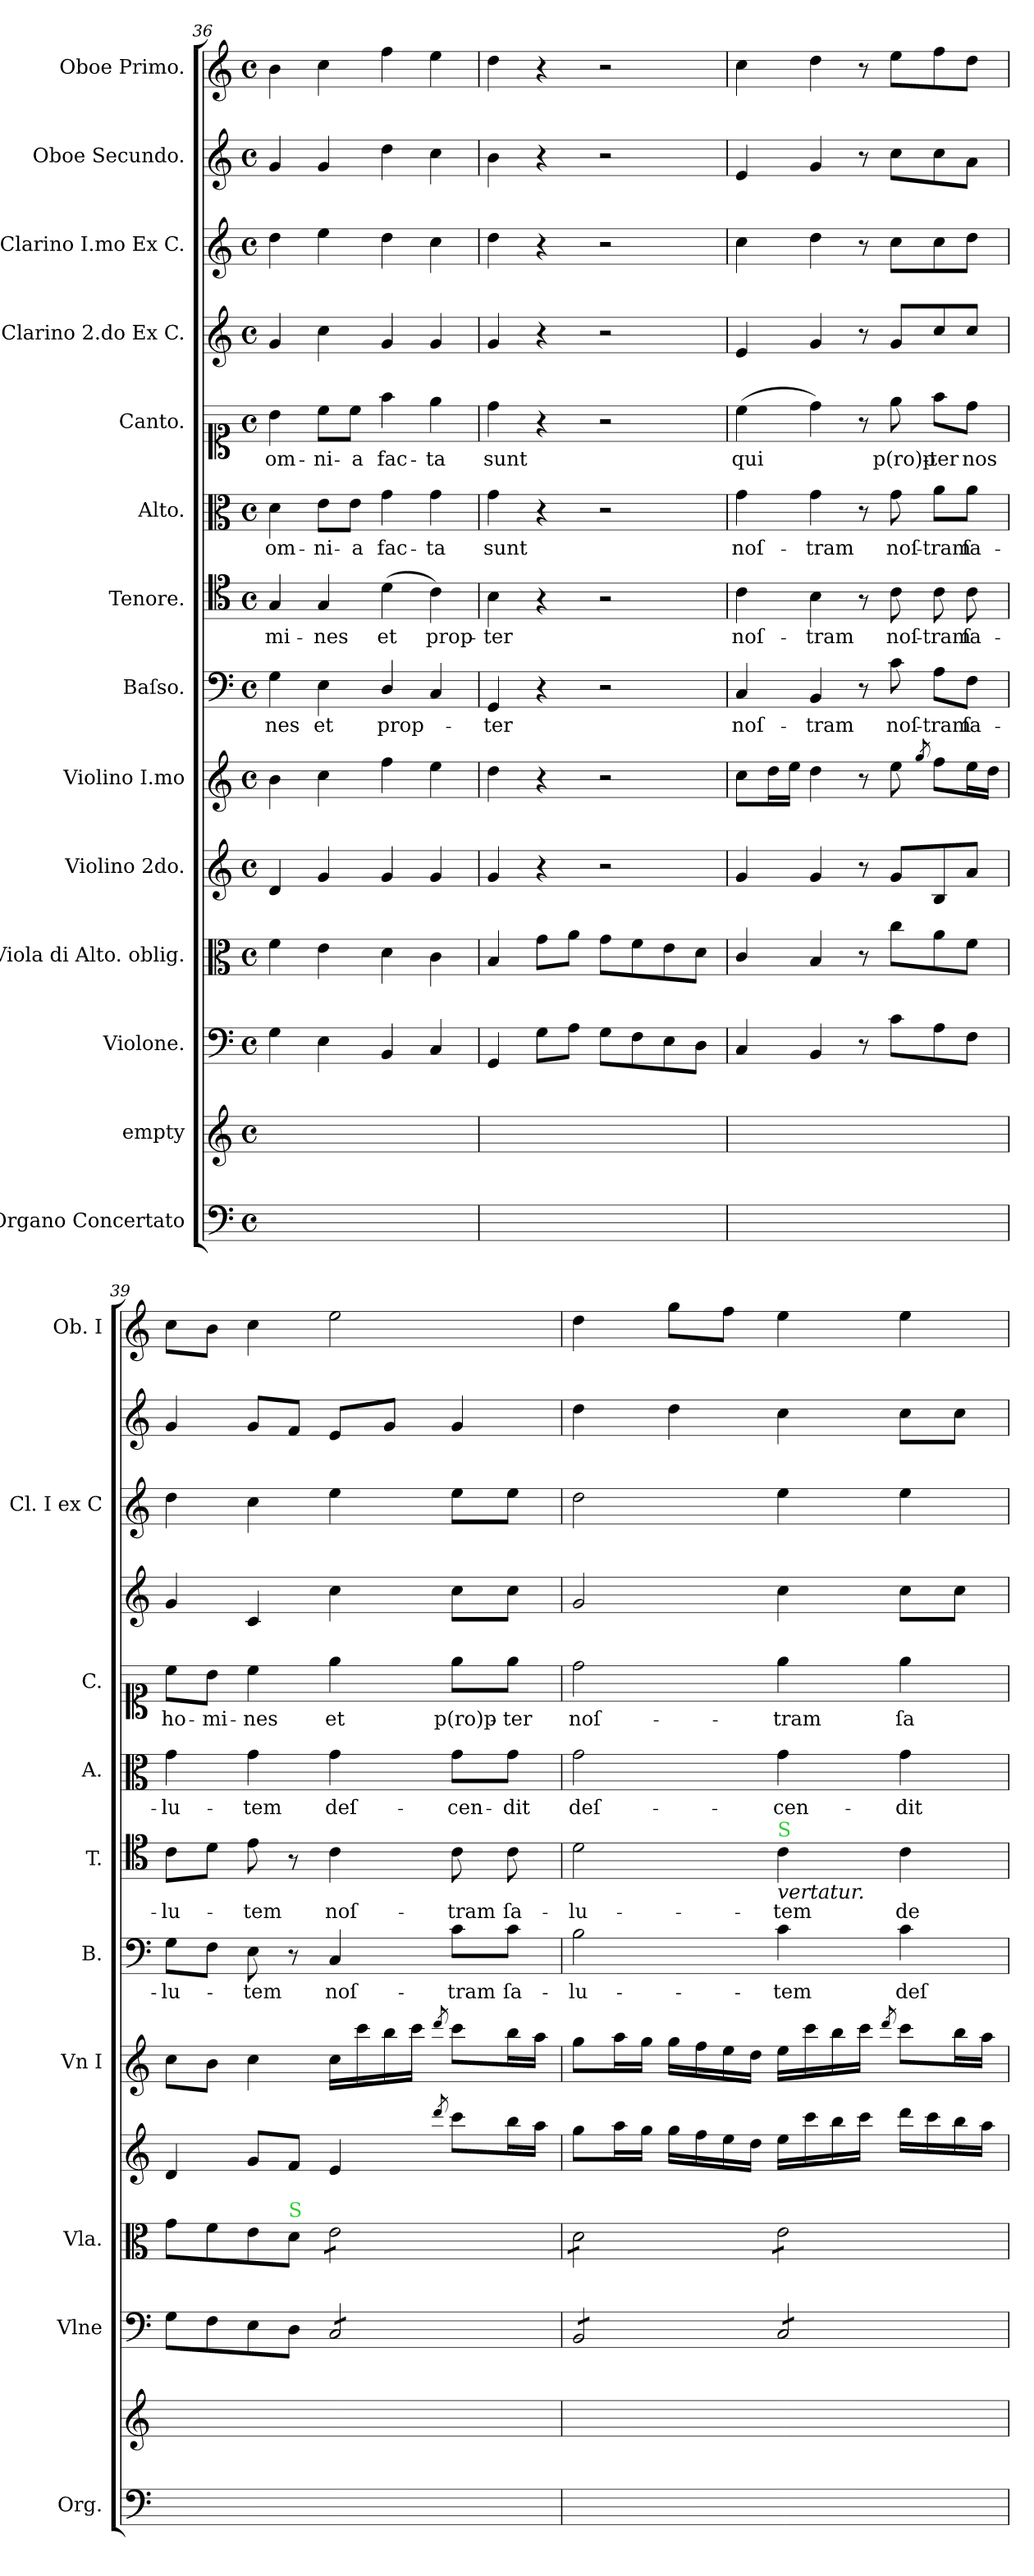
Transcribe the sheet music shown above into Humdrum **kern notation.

**kern	**kern	**kern	**kern	**kern	**kern	**kern	**text	**kern	**text	**kern	**text	**kern	**text	**kern	**kern	**kern	**kern
*part14	*part13	*part12	*part11	*part10	*part9	*part8	*part8	*part7	*part7	*part6	*part6	*part5	*part5	*part4	*part3	*part2	*part1
*staff14	*staff13	*staff12	*staff11	*staff10	*staff9	*staff8	*staff8	*staff7	*staff7	*staff6	*staff6	*staff5	*staff5	*staff4	*staff3	*staff2	*staff1
*I"Organo Concertato	*I"empty	*I"Violone.	*I"Viola di Alto. oblig.	*I"Violino 2do.	*I"Violino I.mo	*I"Baſso.	*	*I"Tenore.	*	*I"Alto.	*	*I"Canto.	*	*I"Clarino 2.do Ex C.	*I"Clarino I.mo Ex C.	*I"Oboe Secundo.	*I"Oboe Primo.
*I'Org.	*	*I'Vlne	*I'Vla.	*	*I'Vn I	*I'B.	*	*I'T.	*	*I'A.	*	*I'C.	*	*	*I'Cl. I ex C	*	*I'Ob. I
*clefF4	*clefG2	*clefF4	*clefC3	*clefG2	*clefG2	*clefF4	*	*clefC4	*	*clefC3	*	*clefC1	*	*clefG2	*clefG2	*clefG2	*clefG2
*k[]	*k[]	*k[]	*k[]	*k[]	*k[]	*k[]	*	*k[]	*	*k[]	*	*k[]	*	*k[]	*k[]	*k[]	*k[]
*C:	*C:	*C:	*C:	*C:	*C:	*C:	*	*C:	*	*C:	*	*C:	*	*C:	*C:	*C:	*C:
*M4/4	*M4/4	*M4/4	*M4/4	*M4/4	*M4/4	*M4/4	*	*M4/4	*	*M4/4	*	*M4/4	*	*M4/4	*M4/4	*M4/4	*M4/4
*met(c)	*met(c)	*met(c)	*met(c)	*met(c)	*met(c)	*met(c)	*	*met(c)	*	*met(c)	*	*met(c)	*	*met(c)	*met(c)	*met(c)	*met(c)
=36	=36	=36	=36	=36	=36	=36	=36	=36	=36	=36	=36	=36	=36	=36	=36	=36	=36
1ryy	1ryy	4G\	4f\	4d/	4b\	4G\	-nes	4G/	-mi-	4d\	om-	4b\	om-	4g/	4dd\	4g/	4b\
.	.	4E\	4e\	4g/	4cc\	4E\	et	4G/	-nes	8e\L	-ni-	8cc\L	-ni-	4cc\	4ee\	4g/	4cc\
.	.	.	.	.	.	.	.	.	.	8e\J	-a	8cc\J	-a	.	.	.	.
.	.	4BB/	4d\	4g/	4ff\	4D/	prop-	(4d\	et	4g\	fac-	4ff\	fac-	4g/	4dd\	4dd\	4ff\
.	.	4C/	4c\	4g/	4ee\	4C/	.	4c\)	prop-	4g\	-ta	4ee\	-ta	4g/	4cc\	4cc\	4ee\
=37	=37	=37	=37	=37	=37	=37	=37	=37	=37	=37	=37	=37	=37	=37	=37	=37	=37
1ryy	1ryy	4GG/	4B/	4g/	4dd\	4GG/	-ter	4B\	-ter	4g\	sunt	4dd\	sunt	4g/	4dd\	4b\	4dd\
.	.	8G\L	8g\L	4r	4r	4r	.	4r	.	4r	.	4r	.	4r	4r	4r	4r
.	.	8A\J	8a\J	.	.	.	.	.	.	.	.	.	.	.	.	.	.
.	.	8G\L	8g\L	2r	2r	2r	.	2r	.	2r	.	2r	.	2r	2r	2r	2r
.	.	8F\	8f\	.	.	.	.	.	.	.	.	.	.	.	.	.	.
.	.	8E\	8e\	.	.	.	.	.	.	.	.	.	.	.	.	.	.
.	.	8D\J	8d\J	.	.	.	.	.	.	.	.	.	.	.	.	.	.
=38	=38	=38	=38	=38	=38	=38	=38	=38	=38	=38	=38	=38	=38	=38	=38	=38	=38
1ryy	1ryy	4C/	4c/	4g/	8cc\L	4C/	noſ-	4c\	noſ-	4g\	noſ-	(4cc\	qui	4e/	4cc\	4e/	4cc\
.	.	.	.	.	16dd\L	.	.	.	.	.	.	.	.	.	.	.	.
.	.	.	.	.	16ee\JJ	.	.	.	.	.	.	.	.	.	.	.	.
.	.	4BB/	4B/	4g/	4dd\	4BB/	-tram	4B\	-tram	4g\	-tram	4dd\)	.	4g/	4dd\	4g/	4dd\
.	.	8r	8r	8r	8r	8r	.	8r	.	8r	.	8r	.	8r	8r	8r	8r
!	!	!	!	!	!	!	!LO:LY:i	!	!LO:LY:i	!	!LO:LY:i	!	!	!	!	!	!
.	.	8c\L	8cc\L	8g/L	8ee\	8c\	noſ-	8c\	noſ-	8g\	noſ-	8ee\	p(ro)p-	8g/L	8cc\L	8cc\L	8ee\L
.	.	.	.	.	8qgg/	.	.	.	.	.	.	.	.	.	.	.	.
!	!	!	!	!	!	!	!LO:LY:i	!	!LO:LY:i	!	!LO:LY:i	!	!	!	!	!	!
.	.	8A\	8a\	8B/	8ff\L	8A\L	-tram	8c\	-tram	8a\L	-tram	8ff\L	-ter	8cc/	8cc\	8cc\	8ff\
.	.	8F\J	8f\J	8a/J	16ee\L	8F\J	ſa-	8c\	ſa-	8a\J	ſa-	8dd\J	nos	8cc/J	8dd\J	8a\J	8dd\J
.	.	.	.	.	16dd\JJ	.	.	.	.	.	.	.	.	.	.	.	.
=39	=39	=39	=39	=39	=39	=39	=39	=39	=39	=39	=39	=39	=39	=39	=39	=39	=39
1ryy	1ryy	8G\L	8g\L	4d/	8cc\L	8G\L	-lu-	8c\L	-lu-	4g\	-lu-	8cc\L	ho-	4g/	4dd\	4g/	8cc\L
.	.	8F\	8f\	.	8b\J	8F\J	.	8d\J	.	.	.	8b\J	-mi-	.	.	.	8b\J
.	.	8E\	8e\	8g/L	4cc\	8E\	-tem	8e\	-tem	4g\	-tem	4cc\	-nes	4c/	4cc\	8g/L	4cc\
!	!	!	!LO:TX:a:color=limegreen:t=S	!	!	!	!	!	!	!	!	!	!	!	!	!	!
.	.	8D\J	8d\J	8f/J	.	8r	.	8r	.	.	.	.	.	.	.	8f/J	.
!	!	!	!	!	!	!	!LO:LY:i	!	!	!	!	!	!	!	!	!	!
*	*	*tremolo	*	*	*	*	*	*	*	*	*	*	*	*	*	*	*
*	*	*	*tremolo	*	*	*	*	*	*	*	*	*	*	*	*	*	*
.	.	8C/L	8e\L	4e/	16cc\LL	4C/	noſ-	4c\	noſ-	4g\	deſ-	4ee\	et	4cc\	4ee\	8e/L	2ee\
.	.	.	.	.	16ccc\	.	.	.	.	.	.	.	.	.	.	.	.
.	.	8C/	8e\	.	16bb\	.	.	.	.	.	.	.	.	.	.	8g/J	.
.	.	.	.	.	16ccc\JJ	.	.	.	.	.	.	.	.	.	.	.	.
.	.	.	.	8qddd/	8qddd/	.	.	.	.	.	.	.	.	.	.	.	.
!	!	!	!	!	!	!	!LO:LY:i	!	!	!	!	!	!	!	!	!	!
.	.	8C/	8e\	8ccc\L	8ccc\L	8c\L	-tram	8c\	-tram	8g\L	-cen-	8ee\L	p(ro)p-	8cc\L	8ee\L	4g/	.
.	.	8C/J	8e\J	16bb\L	16bb\L	8c\J	ſa-	8c\	ſa-	8g\J	-dit	8ee\J	-ter	8cc\J	8ee\J	.	.
.	.	.	.	16aa\JJ	16aa\JJ	.	.	.	.	.	.	.	.	.	.	.	.
=40	=40	=40	=40	=40	=40	=40	=40	=40	=40	=40	=40	=40	=40	=40	=40	=40	=40
1ryy	1ryy	8BB/L	8d\L	8gg\L	8gg\L	2B\	-lu-	2d\	-lu-	2g\	deſ-	2dd\	noſ-	2g/	2dd\	4dd\	4dd\
.	.	8BB/	8d\	16aa\L	16aa\L	.	.	.	.	.	.	.	.	.	.	.	.
.	.	.	.	16gg\JJ	16gg\JJ	.	.	.	.	.	.	.	.	.	.	.	.
.	.	8BB/	8d\	16gg\LL	16gg\LL	.	.	.	.	.	.	.	.	.	.	4dd\	8gg\L
.	.	.	.	16ff\	16ff\	.	.	.	.	.	.	.	.	.	.	.	.
.	.	8BB/J	8d\J	16ee\	16ee\	.	.	.	.	.	.	.	.	.	.	.	8ff\J
.	.	.	.	16dd\JJ	16dd\JJ	.	.	.	.	.	.	.	.	.	.	.	.
!	!	!	!	!	!	!	!	!LO:TX:b:i:t=vertatur.	!	!	!	!	!	!	!	!	!
!	!	!	!	!	!	!	!	!LO:TX:a:color=limegreen:t=S	!	!	!	!	!	!	!	!	!
.	.	8C/L	8e\L	16ee\LL	16ee\LL	4c\	-tem	4c\	-tem	4g\	-cen-	4ee\	-tram	4cc\	4ee\	4cc\	4ee\
.	.	.	.	16ccc\	16ccc\	.	.	.	.	.	.	.	.	.	.	.	.
.	.	8C/	8e\	16bb\	16bb\	.	.	.	.	.	.	.	.	.	.	.	.
.	.	.	.	16ccc\JJ	16ccc\JJ	.	.	.	.	.	.	.	.	.	.	.	.
.	.	.	.	.	8qddd/	.	.	.	.	.	.	.	.	.	.	.	.
.	.	8C/	8e\	16ddd\LL	8ccc\L	4c\	deſ-	4c\	de-	4g\	-dit	4ee\	ſa-	8cc\L	4ee\	8cc\L	4ee\
.	.	.	.	16ccc\	.	.	.	.	.	.	.	.	.	.	.	.	.
.	.	8C/J	8e\J	16bb\	16bb\L	.	.	.	.	.	.	.	.	8cc\J	.	8cc\J	.
*	*	*	*Xtremolo	*	*	*	*	*	*	*	*	*	*	*	*	*	*
*	*	*Xtremolo	*	*	*	*	*	*	*	*	*	*	*	*	*	*	*
.	.	.	.	16aa\JJ	16aa\JJ	.	.	.	.	.	.	.	.	.	.	.	.
=	=	=	=	=	=	=	=	=	=	=	=	=	=	=	=	=	=
*-	*-	*-	*-	*-	*-	*-	*-	*-	*-	*-	*-	*-	*-	*-	*-	*-	*-
